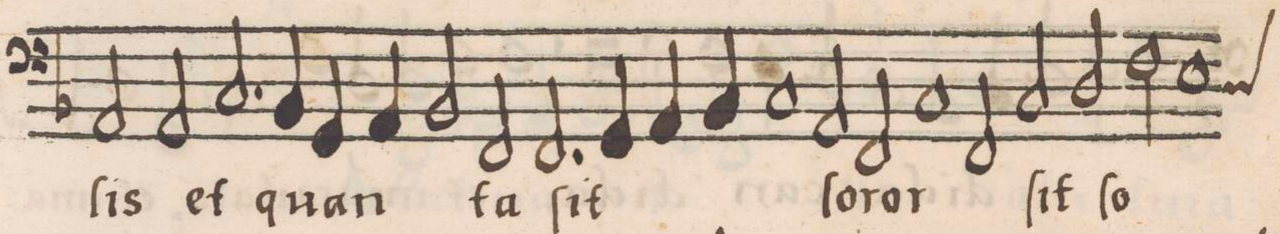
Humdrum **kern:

**kern	**text
*I"BASSVS	*
*clefF4	*
*k[b-]	*
*met(C)	*
*M2/1	*
2AA/	-lis
2AA/	et
2.C/	quan-
4BB-/	.
=29-	=29-
4GG/	.
4AA/	.
2BB-/	.
2FF/	-ta
2.FF/	ſit
=30-	=30-
4GG/	.
4AA/	.
4BB-/	.
1C	.
=31-	=31-
2AA/	ſo-
2FF/	-ror
1C	.
=32-	=32-
2FF/	.
2C/	ſit
2D/	ſo-
2F\	.
=33-	=33-
*custos:D	*
1E	.
*-	*-
